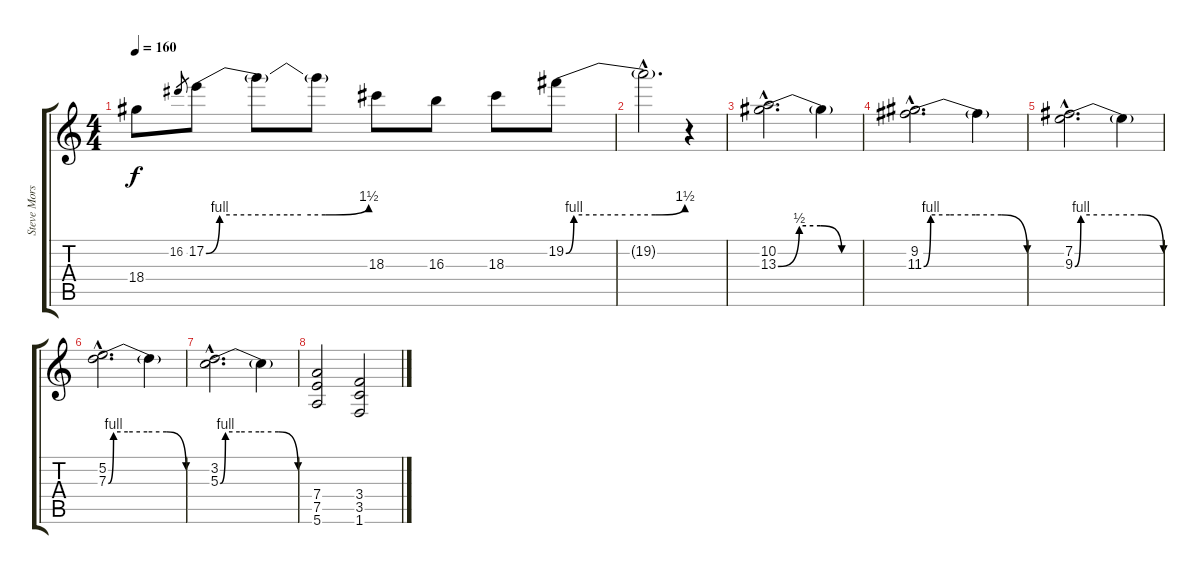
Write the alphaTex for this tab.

\track ("Steve Morse" "Steve Mors") {instrument distortionguitar}
\staff {score tabs}
\tuning (E4 B3 G3 D3 A2 E2) {hide}
\ts (4 4)
\tempo 160
\clef g2
\ks c
18.4.8{dy f} 16.2.8{gr} 17.2{be (custom 0 0 5 4 30 4 35 4 44 4 60 6)}.8 17.2{t}.8 17.2{t}.8 18.3.8 16.3.8 18.3.8 19.2{be (custom 0 0 4 4 30 4 45 4 60 6)}.8 |
19.2{hac t}.2{d} r.4 |
(10.2{hac} 13.3{be (custom 0 0 15 2 30 2 45 0 60 0) hac}).2{d} 13.3{t}.4 |
(9.2{hac} 11.3{be (custom 0 0 4 4 15 4 30 4 45 4 60 0) hac}).2{d} 11.3{t}.4 |
(7.2{hac} 9.3{be (custom 0 0 4 4 15 4 30 4 45 4 60 0) hac}).2{d} 9.3{t}.4 |
(5.2{hac} 7.3{be (custom 0 0 4 4 15 4 30 4 45 4 60 0) hac}).2{d} 7.3{t}.4 |
(3.2{hac} 5.3{be (custom 0 0 4 4 15 4 30 4 45 4 60 0) hac}).2{d} 5.3{t}.4 |
(7.4 7.5 5.6).2 (3.4 3.5 1.6).2
